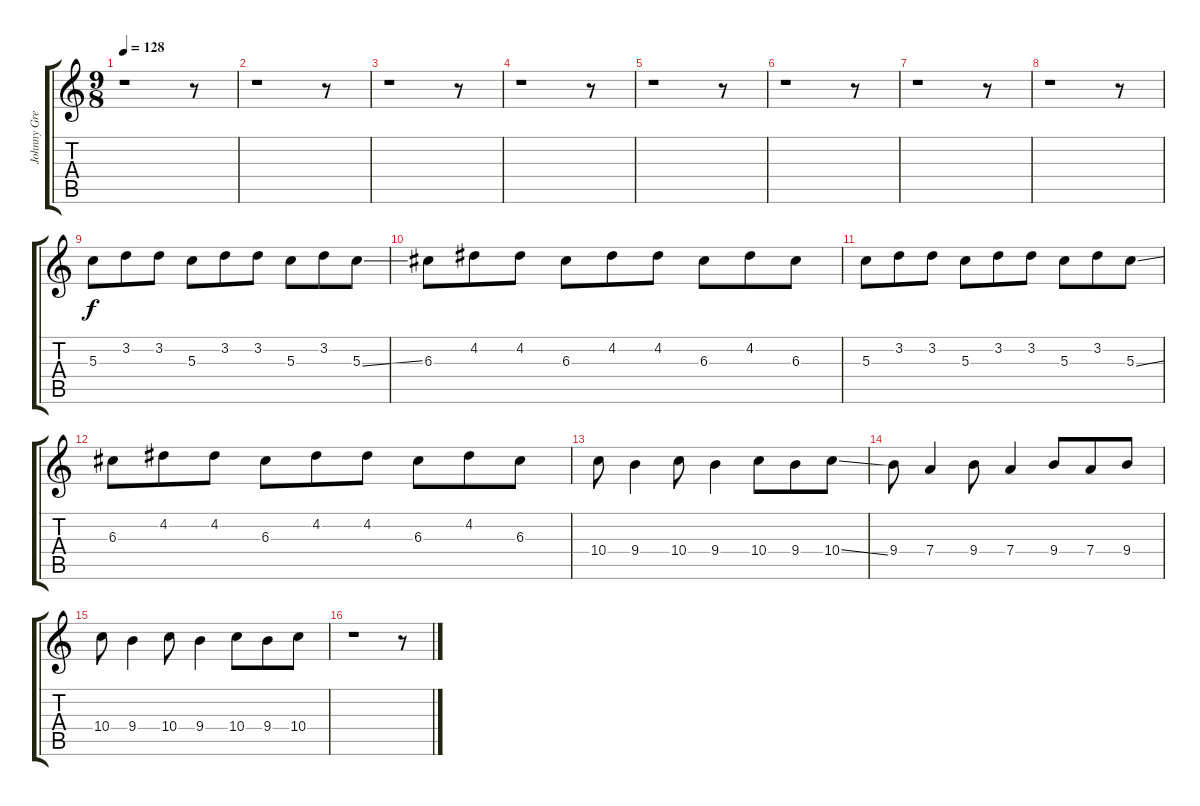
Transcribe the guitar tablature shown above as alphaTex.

\track ("Johnny Greenwood - Guitar" "Johnny Gre") {instrument distortionguitar}
\staff {score tabs}
\tuning (E4 B3 G3 D3 A2 E2) {hide}
\ts (9 8)
\tempo 128
\clef g2
\ks c
r.1{dy ppp} r.8 |
r.1 r.8 |
r.1 r.8 |
r.1 r.8 |
r.1 r.8 |
r.1 r.8 |
r.1 r.8 |
r.1 r.8 |
5.3.8{dy f} 3.2.8 3.2.8 5.3.8 3.2.8 3.2.8 5.3.8 3.2.8 5.3{ss}.8 |
6.3.8 4.2.8 4.2.8 6.3.8 4.2.8 4.2.8 6.3.8 4.2.8 6.3.8 |
5.3.8 3.2.8 3.2.8 5.3.8 3.2.8 3.2.8 5.3.8 3.2.8 5.3{ss}.8 |
6.3.8 4.2.8 4.2.8 6.3.8 4.2.8 4.2.8 6.3.8 4.2.8 6.3.8 |
10.4.8 9.4.4 10.4.8 9.4.4 10.4.8 9.4.8 10.4{ss}.8 |
9.4.8 7.4.4 9.4.8 7.4.4 9.4.8 7.4.8 9.4.8 |
10.4.8 9.4.4 10.4.8 9.4.4 10.4.8 9.4.8 10.4.8 |
r.1 r.8
